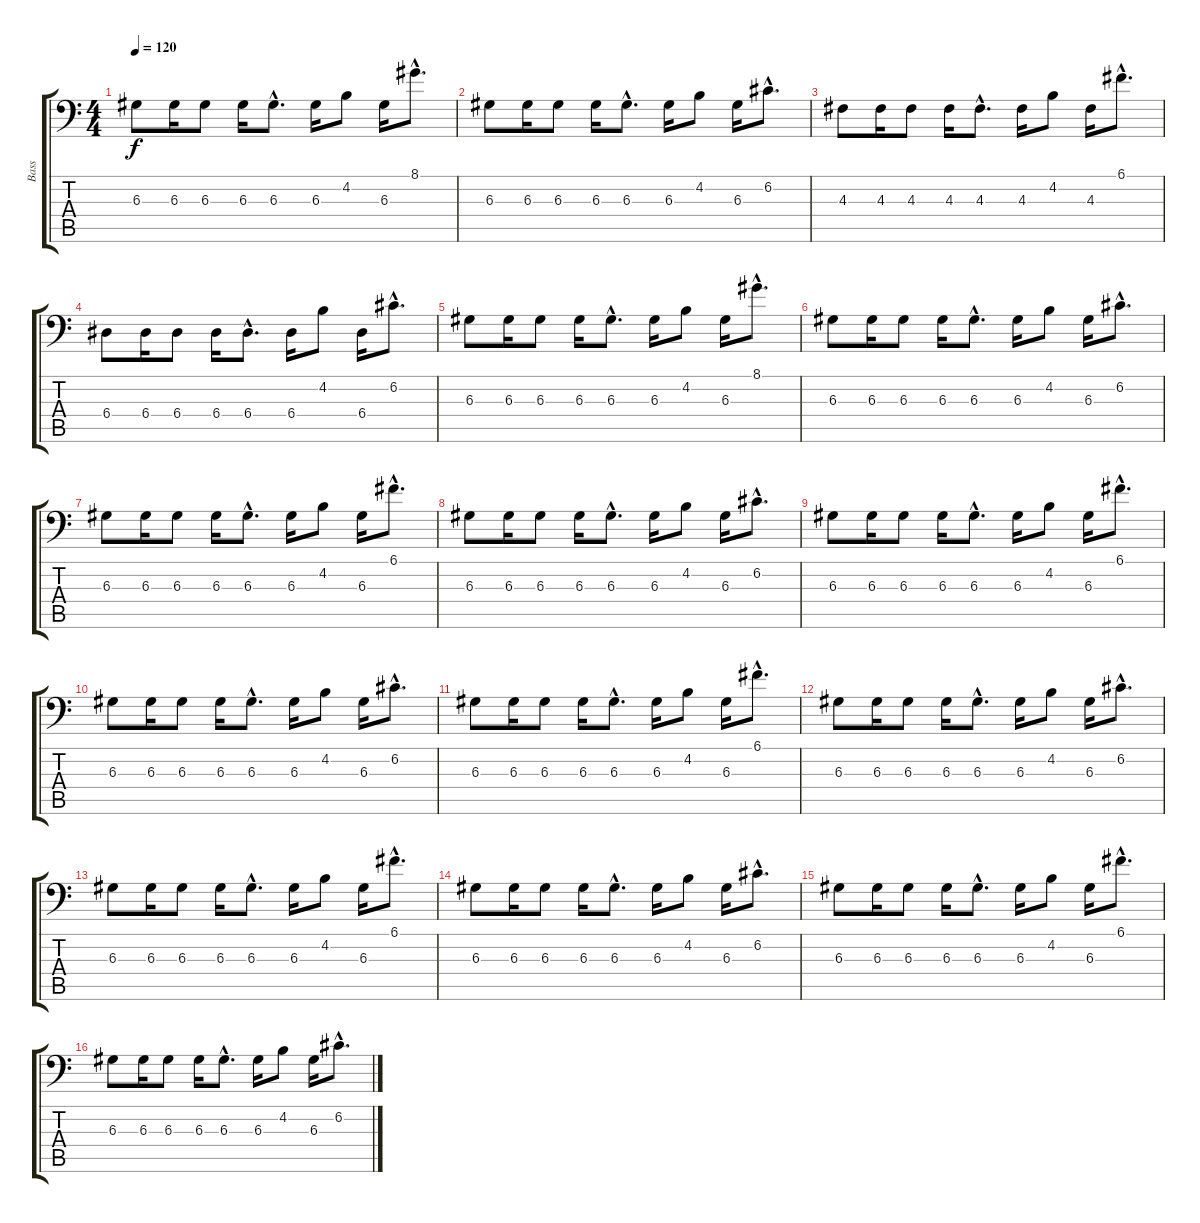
\track ("Bass" "Bass") {instrument fretlessbass}
\staff {score tabs}
\tuning (C3 G2 D2 A1 E1 B0) {hide}
\ts (4 4)
\tempo 120
\clef f4
\ks c
6.3.8{dy f} 6.3.16 6.3.8 6.3.16 6.3{hac}.8{d} 6.3.16 4.2.8 6.3.16 8.1{hac}.8{d} |
6.3.8 6.3.16 6.3.8 6.3.16 6.3{hac}.8{d} 6.3.16 4.2.8 6.3.16 6.2{hac}.8{d} |
4.3.8 4.3.16 4.3.8 4.3.16 4.3{hac}.8{d} 4.3.16 4.2.8 4.3.16 6.1{hac}.8{d} |
6.4.8 6.4.16 6.4.8 6.4.16 6.4{hac}.8{d} 6.4.16 4.2.8 6.4.16 6.2{hac}.8{d} |
6.3.8 6.3.16 6.3.8 6.3.16 6.3{hac}.8{d} 6.3.16 4.2.8 6.3.16 8.1{hac}.8{d} |
6.3.8 6.3.16 6.3.8 6.3.16 6.3{hac}.8{d} 6.3.16 4.2.8 6.3.16 6.2{hac}.8{d} |
6.3.8 6.3.16 6.3.8 6.3.16 6.3{hac}.8{d} 6.3.16 4.2.8 6.3.16 6.1{hac}.8{d} |
6.3.8 6.3.16 6.3.8 6.3.16 6.3{hac}.8{d} 6.3.16 4.2.8 6.3.16 6.2{hac}.8{d} |
6.3.8 6.3.16 6.3.8 6.3.16 6.3{hac}.8{d} 6.3.16 4.2.8 6.3.16 6.1{hac}.8{d} |
6.3.8 6.3.16 6.3.8 6.3.16 6.3{hac}.8{d} 6.3.16 4.2.8 6.3.16 6.2{hac}.8{d} |
6.3.8 6.3.16 6.3.8 6.3.16 6.3{hac}.8{d} 6.3.16 4.2.8 6.3.16 6.1{hac}.8{d} |
6.3.8 6.3.16 6.3.8 6.3.16 6.3{hac}.8{d} 6.3.16 4.2.8 6.3.16 6.2{hac}.8{d} |
6.3.8 6.3.16 6.3.8 6.3.16 6.3{hac}.8{d} 6.3.16 4.2.8 6.3.16 6.1{hac}.8{d} |
6.3.8 6.3.16 6.3.8 6.3.16 6.3{hac}.8{d} 6.3.16 4.2.8 6.3.16 6.2{hac}.8{d} |
6.3.8 6.3.16 6.3.8 6.3.16 6.3{hac}.8{d} 6.3.16 4.2.8 6.3.16 6.1{hac}.8{d} |
6.3.8 6.3.16 6.3.8 6.3.16 6.3{hac}.8{d} 6.3.16 4.2.8 6.3.16 6.2{hac}.8{d}
